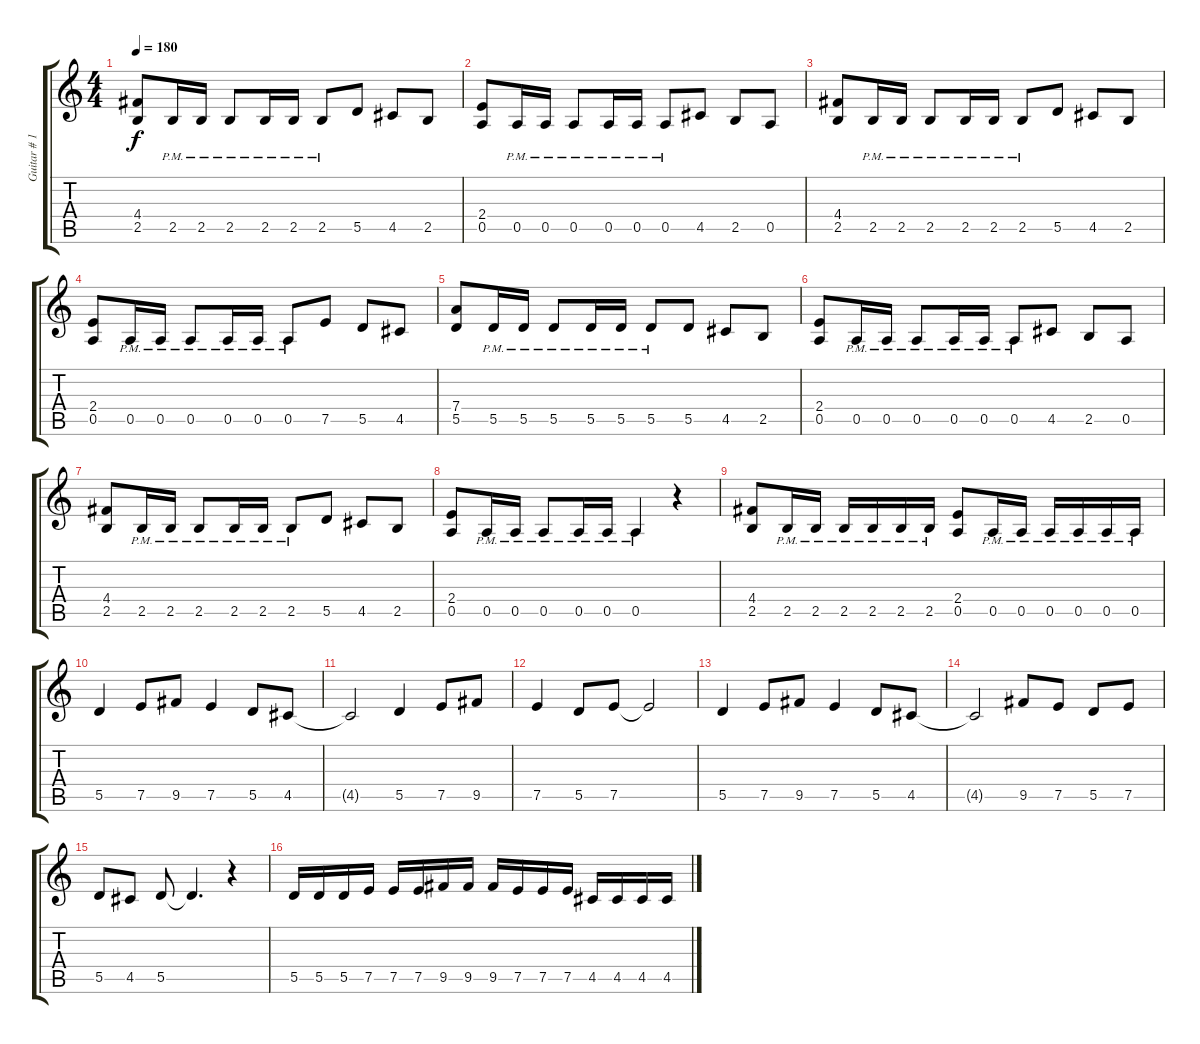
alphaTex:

\track ("Guitar # 1" "Guitar # 1") {instrument overdrivenguitar}
\staff {score tabs}
\tuning (E4 B3 G3 D3 A2 E2) {hide}
\ts (4 4)
\tempo 180
\clef g2
\ks c
(4.4 2.5).8{dy f} 2.5{pm}.16 2.5{pm}.16 2.5{pm}.8 2.5{pm}.16 2.5{pm}.16 2.5{pm}.8 5.5.8 4.5.8 2.5.8 |
(2.4 0.5).8 0.5{pm}.16 0.5{pm}.16 0.5{pm}.8 0.5{pm}.16 0.5{pm}.16 0.5{pm}.8 4.5.8 2.5.8 0.5.8 |
(4.4 2.5).8 2.5{pm}.16 2.5{pm}.16 2.5{pm}.8 2.5{pm}.16 2.5{pm}.16 2.5{pm}.8 5.5.8 4.5.8 2.5.8 |
(2.4 0.5).8 0.5{pm}.16 0.5{pm}.16 0.5{pm}.8 0.5{pm}.16 0.5{pm}.16 0.5{pm}.8 7.5.8 5.5.8 4.5.8 |
(7.4 5.5).8 5.5{pm}.16 5.5{pm}.16 5.5{pm}.8 5.5{pm}.16 5.5{pm}.16 5.5{pm}.8 5.5.8 4.5.8 2.5.8 |
(2.4 0.5).8 0.5{pm}.16 0.5{pm}.16 0.5{pm}.8 0.5{pm}.16 0.5{pm}.16 0.5{pm}.8 4.5.8 2.5.8 0.5.8 |
(4.4 2.5).8 2.5{pm}.16 2.5{pm}.16 2.5{pm}.8 2.5{pm}.16 2.5{pm}.16 2.5{pm}.8 5.5.8 4.5.8 2.5.8 |
(2.4 0.5).8 0.5{pm}.16 0.5{pm}.16 0.5{pm}.8 0.5{pm}.16 0.5{pm}.16 0.5{pm}.4 r.4 |
(4.4 2.5).8 2.5{pm}.16 2.5{pm}.16 2.5{pm}.16 2.5{pm}.16 2.5{pm}.16 2.5{pm}.16 (2.4 0.5).8 0.5{pm}.16 0.5{pm}.16 0.5{pm}.16 0.5{pm}.16 0.5{pm}.16 0.5{pm}.16 |
5.5.4 7.5.8 9.5.8 7.5.4 5.5.8 4.5.8 |
4.5{t}.2 5.5.4 7.5.8 9.5.8 |
7.5.4 5.5.8 7.5.8 7.5{t}.2 |
5.5.4 7.5.8 9.5.8 7.5.4 5.5.8 4.5.8 |
4.5{t}.2 9.5.8 7.5.8 5.5.8 7.5.8 |
5.5.8 4.5.8 5.5.8 5.5{t}.4{d} r.4 |
5.5.16 5.5.16 5.5.16 7.5.16 7.5.16 7.5.16 9.5.16 9.5.16 9.5.16 7.5.16 7.5.16 7.5.16 4.5.16 4.5.16 4.5.16 4.5.16
